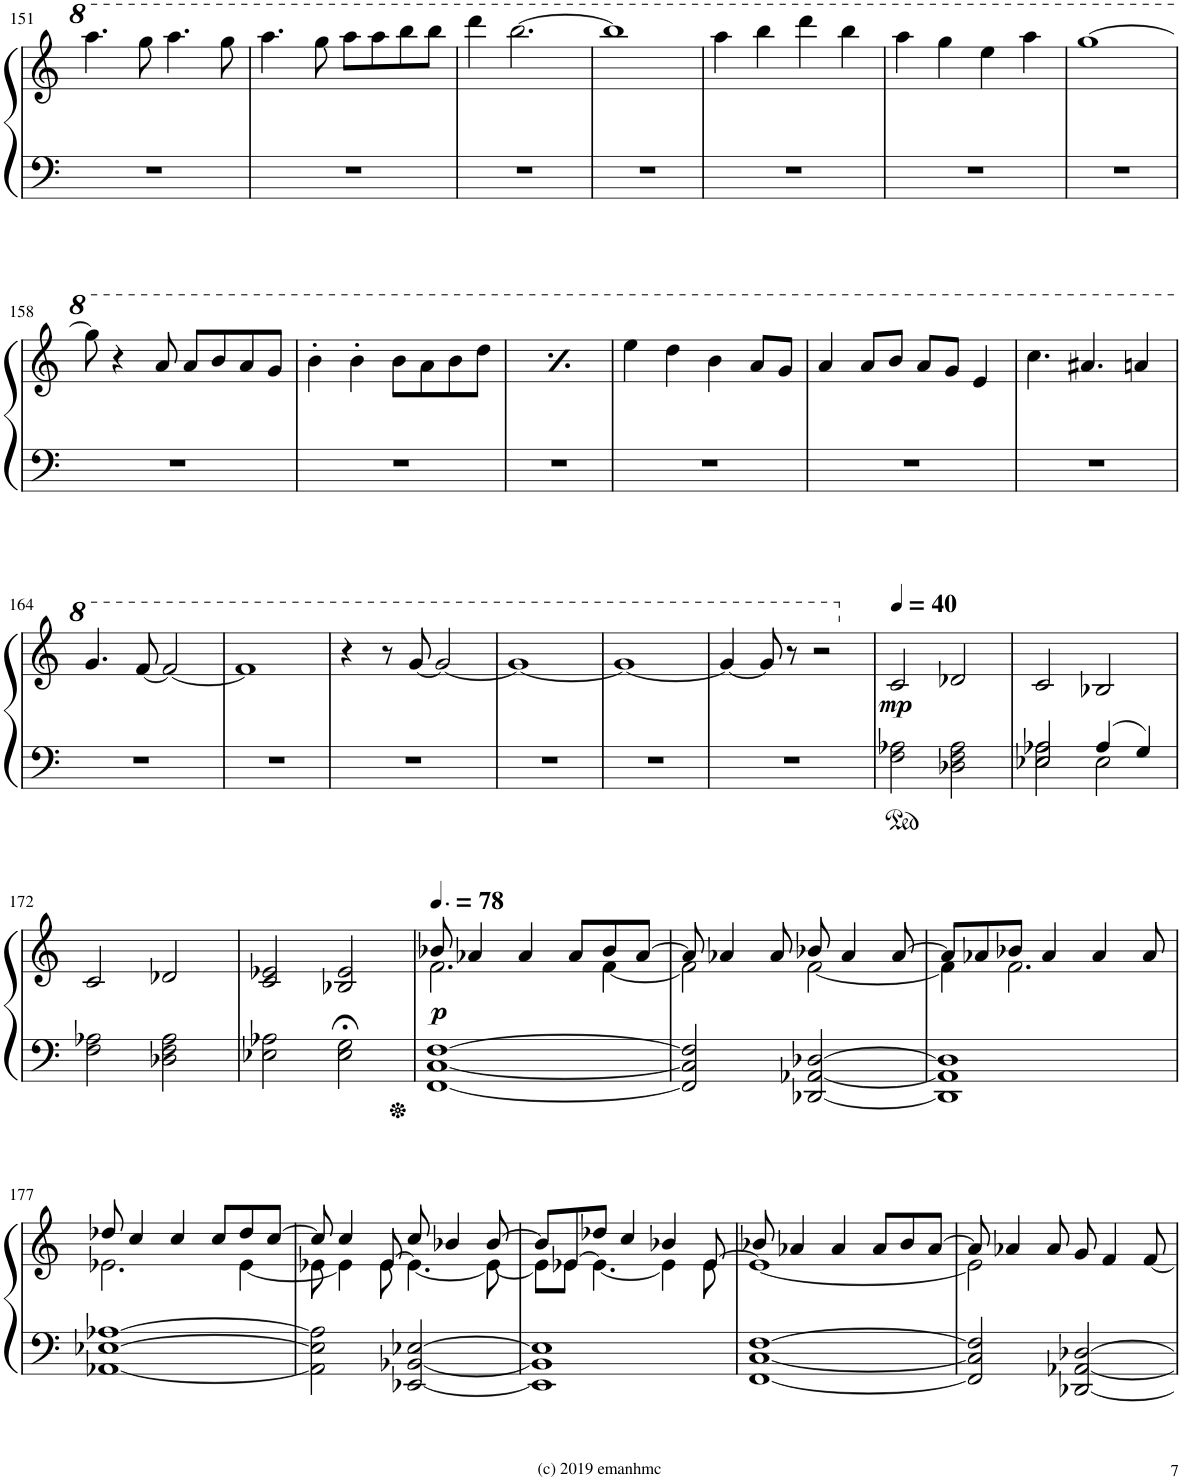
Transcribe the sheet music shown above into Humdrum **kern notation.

**kern	**kern	**dynam
*part1	*part1	*part1
*staff2	*staff1	*staff1/2
*I"Piano	*	*
*I'Pno.	*	*
!!LO:PB:g=z
*clefF4	*clefG2	*
*k[]	*k[]	*
*M4/4	*M4/4	*
=151	=151	=151
1r	4.aaa\	.
.	8ggg\	.
.	4.aaa\	.
.	8ggg\	.
=152	=152	=152
1r	4.aaa\	.
.	8ggg\	.
.	8aaa\L	.
.	8aaa\	.
.	8bbb\	.
.	8bbb\J	.
=153	=153	=153
1r	4dddd\	.
.	[2.bbb\	.
=154	=154	=154
1r	1bbb]	.
=155	=155	=155
1r	4aaa\	.
.	4bbb\	.
.	4dddd\	.
.	4bbb\	.
=156	=156	=156
1r	4aaa\	.
.	4ggg\	.
.	4eee\	.
.	4aaa\	.
=157	=157	=157
1r	[1ggg	.
!!LO:LB:g=z
=158	=158	=158
1r	8ggg\]	.
.	4r	.
.	8aa/	.
.	8aa/L	.
.	8bb/	.
.	8aa/	.
.	8gg/J	.
=159	=159	=159
1r	4bb'\	.
.	4bb'\	.
.	8bb\L	.
.	8aa\	.
.	8bb\	.
.	8ddd\J	.
=160	=160	=160
1r	4bb'\	.
.	4bb'\	.
.	8bb\L	.
.	8aa\	.
.	8bb\	.
.	8ddd\J	.
=161	=161	=161
1r	4eee\	.
.	4ddd\	.
.	4bb\	.
.	8aa/L	.
.	8gg/J	.
=162	=162	=162
1r	4aa/	.
.	8aa/L	.
.	8bb/J	.
.	8aa/L	.
.	8gg/J	.
.	4ee/	.
=163	=163	=163
1r	4.ccc\	.
.	4.aa#X/	.
.	4aan/	.
!!LO:LB:g=z
=164	=164	=164
1r	4.gg/	.
.	[8ff/	.
.	2ff/_	.
=165	=165	=165
1r	1ff]	.
=166	=166	=166
1r	4r	.
.	8r	.
.	[8gg/	.
.	2gg/_	.
=167	=167	=167
1r	1gg_	.
=168	=168	=168
1r	1gg_	.
=169	=169	=169
1r	4gg/_	.
.	8gg/]	.
.	8r	.
.	2r	.
=170	=170	=170
*	*MM40	*
!	!	!LO:DY:b
2F\ 2A-X\	2c/	mp
2D-X\ 2F\ 2A-\	2d-X/	.
=171	=171	=171
*^	*	*
2E-X/ 2A-X/	2E-\ 2A-\	2c/	.
4A-/	2E-\	2B-X/	.
4G/	.	.	.
*v	*v	*	*
!!LO:LB:g=z
=172	=172	=172
2F\ 2A-X\	2c/	.
2D-X\ 2F\ 2A-\	2d-X/	.
=173	=173	=173
2E-X\ 2A-X\	2c/ 2e-X/	.
2E-\;< 2G\;<	2B-X/ 2e-/	.
=174	=174	=174
*	*MM117	*
*	*^	*
!	!	!	!LO:DY:b
[1FF [1C [1F	8b-X/	2.f\	p
.	4a-X/	.	.
.	4a-/	.	.
.	8a-/L	.	.
.	8b-/	[4f\	.
.	[8a-/J	.	.
=175	=175	=175	=175
2FF/] 2C/] 2F/]	8a-/]	2f\]	.
.	4a-X/	.	.
.	8a-/	.	.
[2DD-X/ [2AA-X/ [2D-X/	8b-X/	[2f\	.
.	4a-/	.	.
.	[8a-/	.	.
=176	=176	=176	=176
1DD-] 1AA-] 1D-]	8a-/L]	4f\]	.
.	8a-X/	.	.
.	8b-X/J	2.f\	.
.	4a-/	.	.
.	4a-/	.	.
.	8a-/	.	.
!!LO:LB:g=z	!!
=177	=177	=177	=177
[1AA-X [1E-X [1A-X	8dd-X/	2.e-X\	.
.	4cc/	.	.
.	4cc/	.	.
.	8cc/L	.	.
.	8dd-/	[4e-\	.
.	[8cc/J	.	.
=178	=178	=178	=178
2AA-\] 2E-\] 2A-\]	8cc/]	8e-X\	.
.	4cc/	4e-\]	.
.	[8e-/	8e-\	.
[2EE-X/ [2BB-X/ [2E-X/	8cc/	4.e-\_	.
.	4b-X/	.	.
.	[8b-/	8e-\_	.
=179	=179	=179	=179
1EE-] 1BB-] 1E-]	8b-/L]	8e-\L]	.
.	[8e-X/	8e-\J	.
.	8dd-X/J	4.e-\_	.
.	4cc/	.	.
.	4b-X/	4e-\]	.
.	[8e-/	8e-\	.
=180	=180	=180	=180
[1FF [1C [1F	8b-X/	1e-_	.
.	4a-X/	.	.
.	4a-/	.	.
.	8a-/L	.	.
.	8b-/	.	.
.	[8a-/J	.	.
=181	=181	=181	=181
2FF/] 2C/] 2F/]	8a-/]	2e-\]	.
.	4a-X/	.	.
.	8a-/	.	.
[2DD-X/ [2AA-X/ [2D-X/	8g/	2ryy	.
.	4f/	.	.
.	[8f/	.	.
*	*v	*v	*
=	=	=
*-	*-	*-
